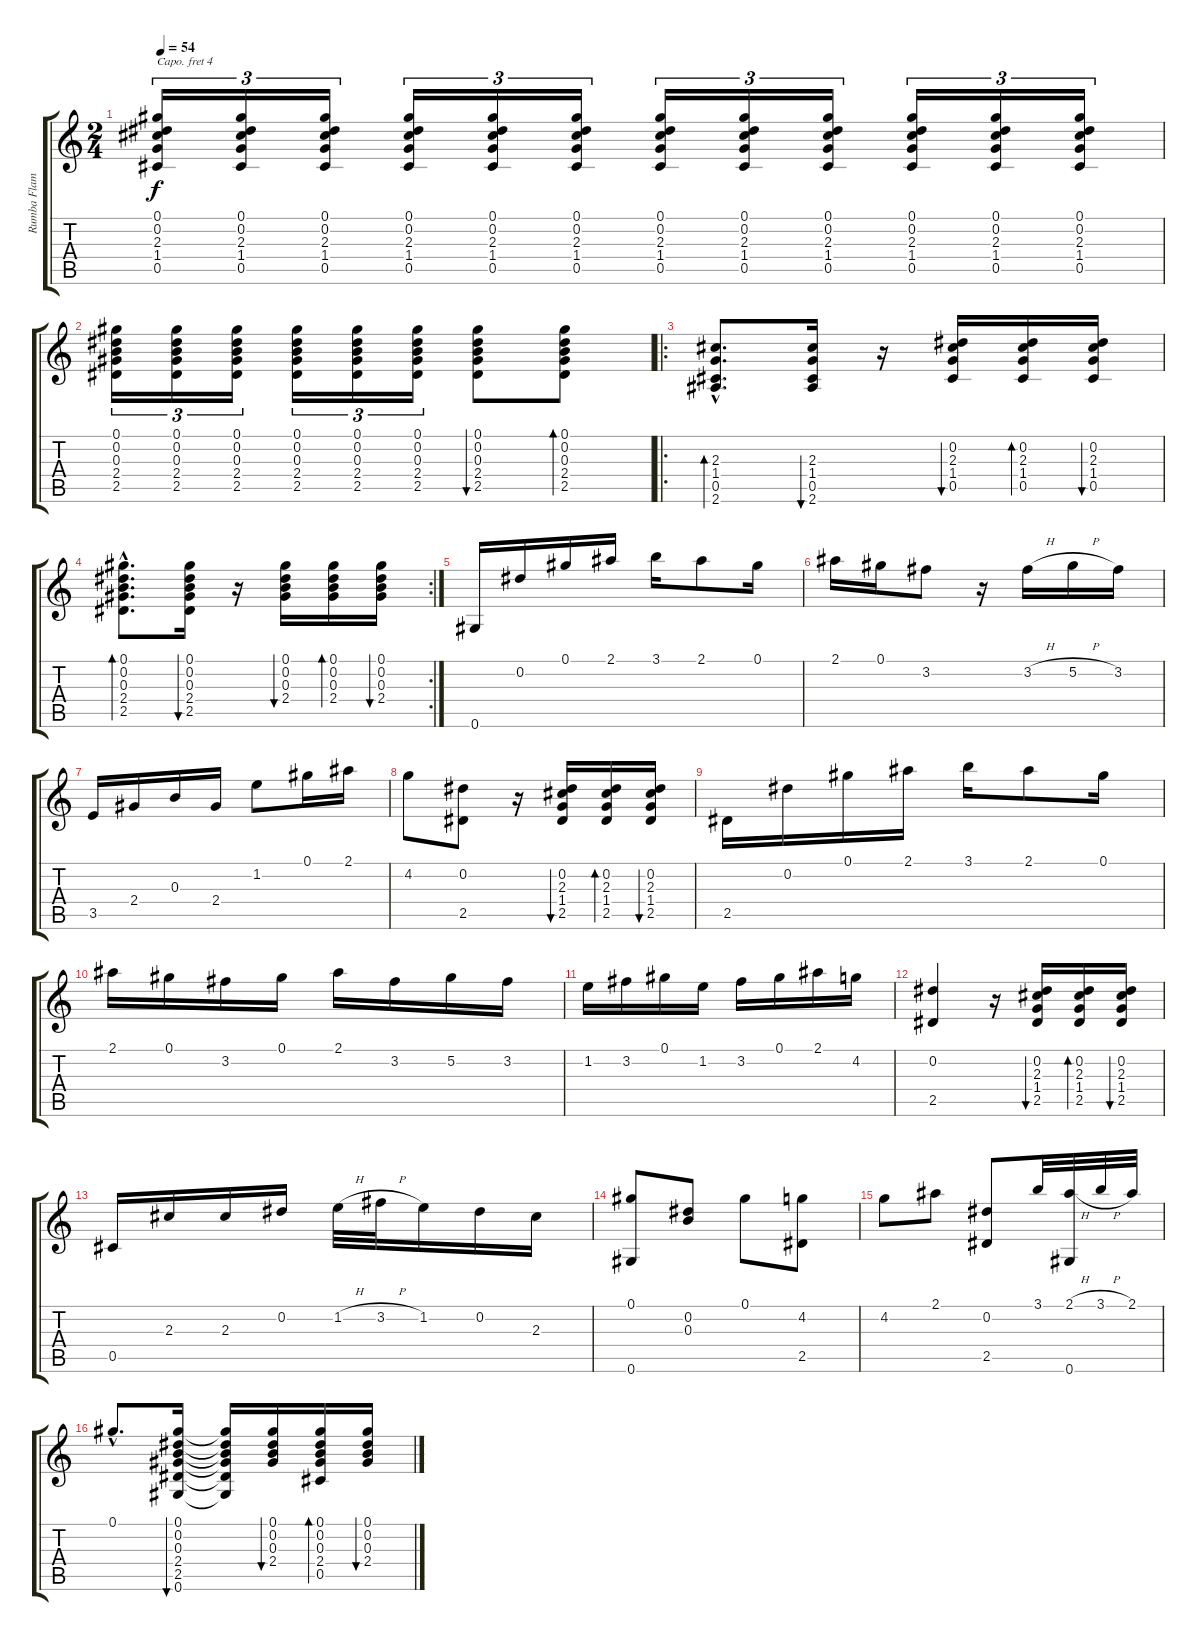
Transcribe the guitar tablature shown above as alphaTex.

\track ("Rumba Flamenca" "Rumba Flam") {instrument acousticguitarnylon}
\staff {score tabs}
\capo 4
\tuning (E4 B3 G3 D3 A2 E2) {hide}
\ts (2 4)
\tempo 54
\clef g2
\ks c
(0.1 0.2 2.3 1.4 0.5).16{tu (3 2) dy f} (0.1 0.2 2.3 1.4 0.5).16{tu (3 2)} (0.1 0.2 2.3 1.4 0.5).16{tu (3 2)} (0.1 0.2 2.3 1.4 0.5).16{tu (3 2)} (0.1 0.2 2.3 1.4 0.5).16{tu (3 2)} (0.1 0.2 2.3 1.4 0.5).16{tu (3 2)} (0.1 0.2 2.3 1.4 0.5).16{tu (3 2)} (0.1 0.2 2.3 1.4 0.5).16{tu (3 2)} (0.1 0.2 2.3 1.4 0.5).16{tu (3 2)} (0.1 0.2 2.3 1.4 0.5).16{tu (3 2)} (0.1 0.2 2.3 1.4 0.5).16{tu (3 2)} (0.1 0.2 2.3 1.4 0.5).16{tu (3 2)} |
(0.1 0.2 0.3 2.4 2.5).16{tu (3 2)} (0.1 0.2 0.3 2.4 2.5).16{tu (3 2)} (0.1 0.2 0.3 2.4 2.5).16{tu (3 2)} (0.1 0.2 0.3 2.4 2.5).16{tu (3 2)} (0.1 0.2 0.3 2.4 2.5).16{tu (3 2)} (0.1 0.2 0.3 2.4 2.5).16{tu (3 2)} (0.1 0.2 0.3 2.4 2.5).8{bu 240} (0.1 0.2 0.3 2.4 2.5).8{bd 240} |
\ro
(2.3{hac} 1.4{hac} 0.5{hac} 2.6{hac}).8{d bd 240} (2.3 1.4 0.5 2.6).16{bu 240} r.16 (0.2 2.3 1.4 0.5).16{bu 240} (0.2 2.3 1.4 0.5).16{bd 240} (0.2 2.3 1.4 0.5).16{bu 240} |
\rc 2
(0.1{hac} 0.2{hac} 0.3{hac} 2.4{hac} 2.5{hac}).8{d bd 240} (0.1 0.2 0.3 2.4 2.5).16{bu 240} r.16 (0.1 0.2 0.3 2.4).16{bu 240} (0.1 0.2 0.3 2.4).16{bd 240} (0.1 0.2 0.3 2.4).16{bu 240} |
0.6.16 0.2.16 0.1.16 2.1.16 3.1.16 2.1.8 0.1.16 |
2.1.16 0.1.16 3.2.8 r.16 3.2{h}.16 5.2{h}.16 3.2.16 |
3.5.16 2.4.16 0.3.16 2.4.16 1.2.8 0.1.16 2.1.16 |
4.2.8 (0.2 2.5).8 r.16 (0.2 2.3 1.4 2.5).16{bu 240} (0.2 2.3 1.4 2.5).16{bd 240} (0.2 2.3 1.4 2.5).16{bu 240} |
2.5.16 0.2.16 0.1.16 2.1.16 3.1.16 2.1.8 0.1.16 |
2.1.16 0.1.16 3.2.16 0.1.16 2.1.16 3.2.16 5.2.16 3.2.16 |
1.2.16 3.2.16 0.1.16 1.2.16 3.2.16 0.1.16 2.1.16 4.2.16 |
(0.2 2.5).4 r.16 (0.2 2.3 1.4 2.5).16{bu 240} (0.2 2.3 1.4 2.5).16{bd 240} (0.2 2.3 1.4 2.5).16{bu 240} |
0.5.16 2.3.16 2.3.16 0.2.16 1.2{h}.32 3.2{h}.32 1.2.16 0.2.16 2.3.16 |
(0.1 0.6).8 (0.2 0.3).8 0.1.8 (4.2 2.5).8 |
4.2.8 2.1.8 (0.2 2.5).8 3.1.32 (2.1{h} 0.6).32 3.1{h}.32 2.1.32 |
0.1{hac}.8{d} (0.1 0.2 0.3 2.4 2.5 0.6).16{bu 240} (0.1{t} 0.2{t} 0.3{t} 2.4{t} 2.5{t} 0.6{t}).16 (0.1 0.2 0.3 2.4).16{bu 240} (0.1 0.2 0.3 2.4 0.5).16{bd 240} (0.1 0.2 0.3 2.4).16{bu 240}
